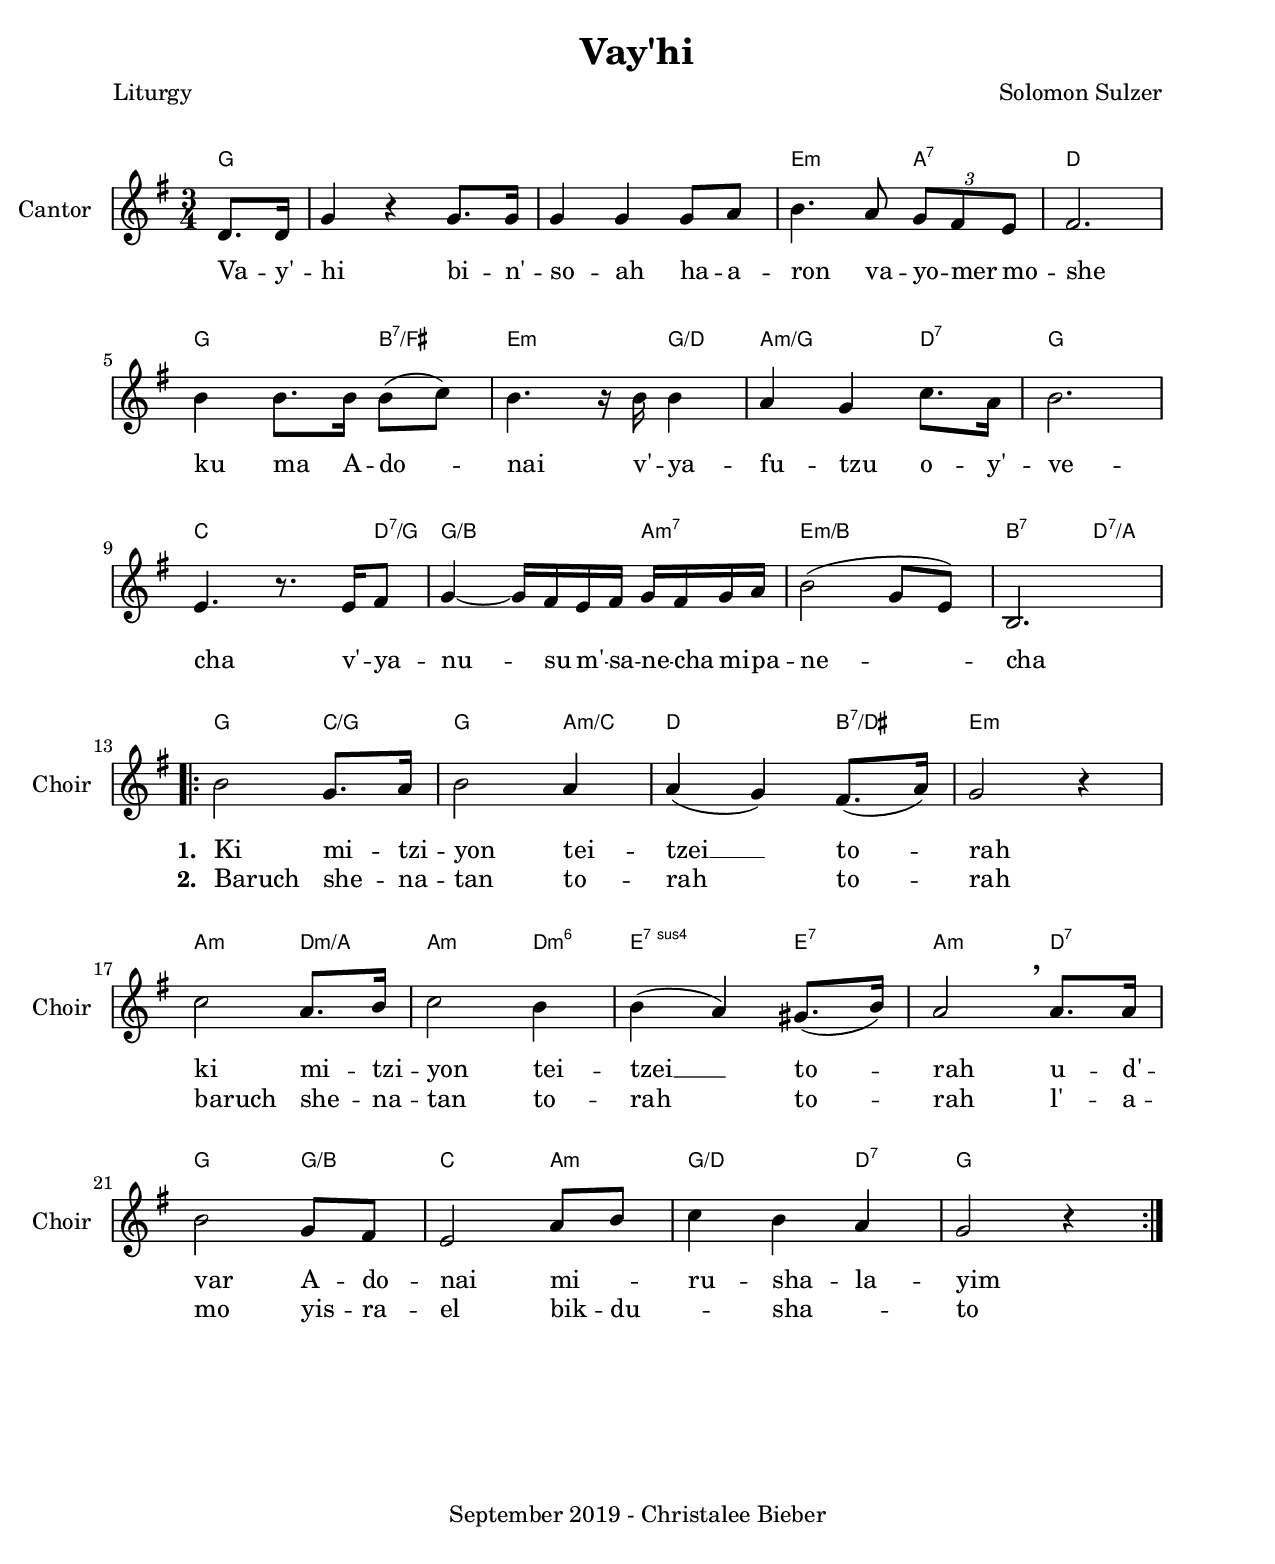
\paper {
	system-system-spacing.minimum-distance = #8
	system-system-spacing.padding = #4
	markup-system-spacing.minimum-distance = #8
	markup-system-spacing.padding = #4
	markup-markup-spacing.minimum-distance = #8
	%{ score-markup-spacing.padding = #2 %}
	%{ score-system-spacing.padding = #2 %}
	#(set-paper-size "letter")
	left-margin = 0.75\in
	right-margin = 0.75\in
	top-margin = 0.5\in
	bottom-margin = 0.5\in
	indent = #0
}

\header {
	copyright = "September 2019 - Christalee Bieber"
}

\layout {
  \context {
    \Lyrics
    \override VerticalAxisGroup.nonstaff-relatedstaff-spacing.padding = #2
		\override LyricText.self-alignment-X = #LEFT
  }
  \context {
    \Score
    \override RehearsalMark.padding = #3
		\override RehearsalMark.self-alignment-X = #LEFT
		\override SystemStartBar.collapse-height = #4
  }
  \context {
    \ChordNames
    chordChanges = ##t
    \override ChordName.font-size = #-1
		\override VerticalAxisGroup.nonstaff-relatedstaff-spacing.padding = #2
  }
  \context {
    \Voice
    \override BreathingSign.Y-offset = #3.5
    \dynamicUp
		\override TextScript.staff-padding = #1
  }
	\context {
		\Staff
		\override InstrumentName.padding = #2
	}
}


\header {
title = "Vay'hi"
composer = "Solomon Sulzer"
poet = "Liturgy"
}

cantor_h = \chordmode {
	\partial 4 g4 | g2. | g2. | e2:m a4:7 | d2. | g2 b4:7/fis | e2:m g4/d | a2:m/g d4:7 | g2. | c2 c8 d8:7/g | g2/b a4:m7 | e2.:m/b | b2:7 d4:7/a |
}

cantor_m =  \relative c' {
	\set Staff.vocalName = #"Cantor"

	\partial 4 d8. d16 | g4 r4 g8. g16 | g4 g4 g8 a | b4. a8 \tuplet 3/2 { g fis e } | fis2. | \break
	b4 b8. b16 b8( c8) | b4. r16 b16 b4 | a g c8. a16 | b2. | \break
	e,4. r8. e16 fis8 | g4~ g16 fis e fis g fis g a | b2( g8 e8) | b2. | \break
}

cantor_l = \lyricmode {
	Va -- y' -- | hi bi -- n' -- | so -- ah ha -- a -- | ron va -- yo -- mer mo -- | she | ku ma A -- do -- | nai v' -- ya -- | fu -- tzu o -- y' -- | ve -- cha v' -- ya -- | nu -- su m' -- sa -- ne -- cha mi -- pa -- | ne -- | cha |
}

harmonies = \chordmode {
	g2 c4/g | g2 a4:m/c | d2 b4:7/dis | e2.:m |
	a2:m d4:m/a | a2:m d4:m6 | e2:7sus4 e4:7 | a2:m d4:7 |
	g2 g4/b | c2 a4:m | g2/d d4:7 | g2.
}

melody = \relative c' {
	\set Staff.shortInstrumentName = #"Choir"

	\repeat volta 2 { \relative c'' {
		b2 g8. a16 | b2 a4 | a( g) fis8.( a16) | g2 r4 | \break
		c2 a8. b16 | c2 b4 | b( a) gis8.( b16) | a2 \breathe a8. a16 | \break
		b2 g8 fis8 | e2 a8 b | c4 b a | g2 r4 |
	}}
}

first = \lyricmode {
	Ki mi -- tzi -- | yon  tei -- | tzei __ to -- | rah |
	ki mi -- tzi -- | yon  tei -- | tzei __ to -- | rah  u -- d' -- |
	var A -- do -- | nai mi -- _ | ru -- sha -- la -- | yim |
}

second = \lyricmode {
	Baruch she -- na -- | tan to -- | rah __ to -- | rah |
	baruch she -- na -- | tan to -- | rah __ to -- | rah l' -- a -- |
	mo yis -- ra -- | el bik -- du -- | _ sha -- _ | to |
}

\score {
<<
	\new ChordNames {
		\cantor_h
		\harmonies
	}

	\new Voice = "chorus" {
		\time 3/4
		\key e \minor
		\clef treble
		\cantor_m
		\melody
	}

\new Lyrics \lyricsto "chorus" {
	\cantor_l
	<<
	{ \set stanza = #"1. "
		\first }
	\new Lyrics {
		\set stanza = #"2. "
		\second }
	>>
}

>>
	\layout { }
}
